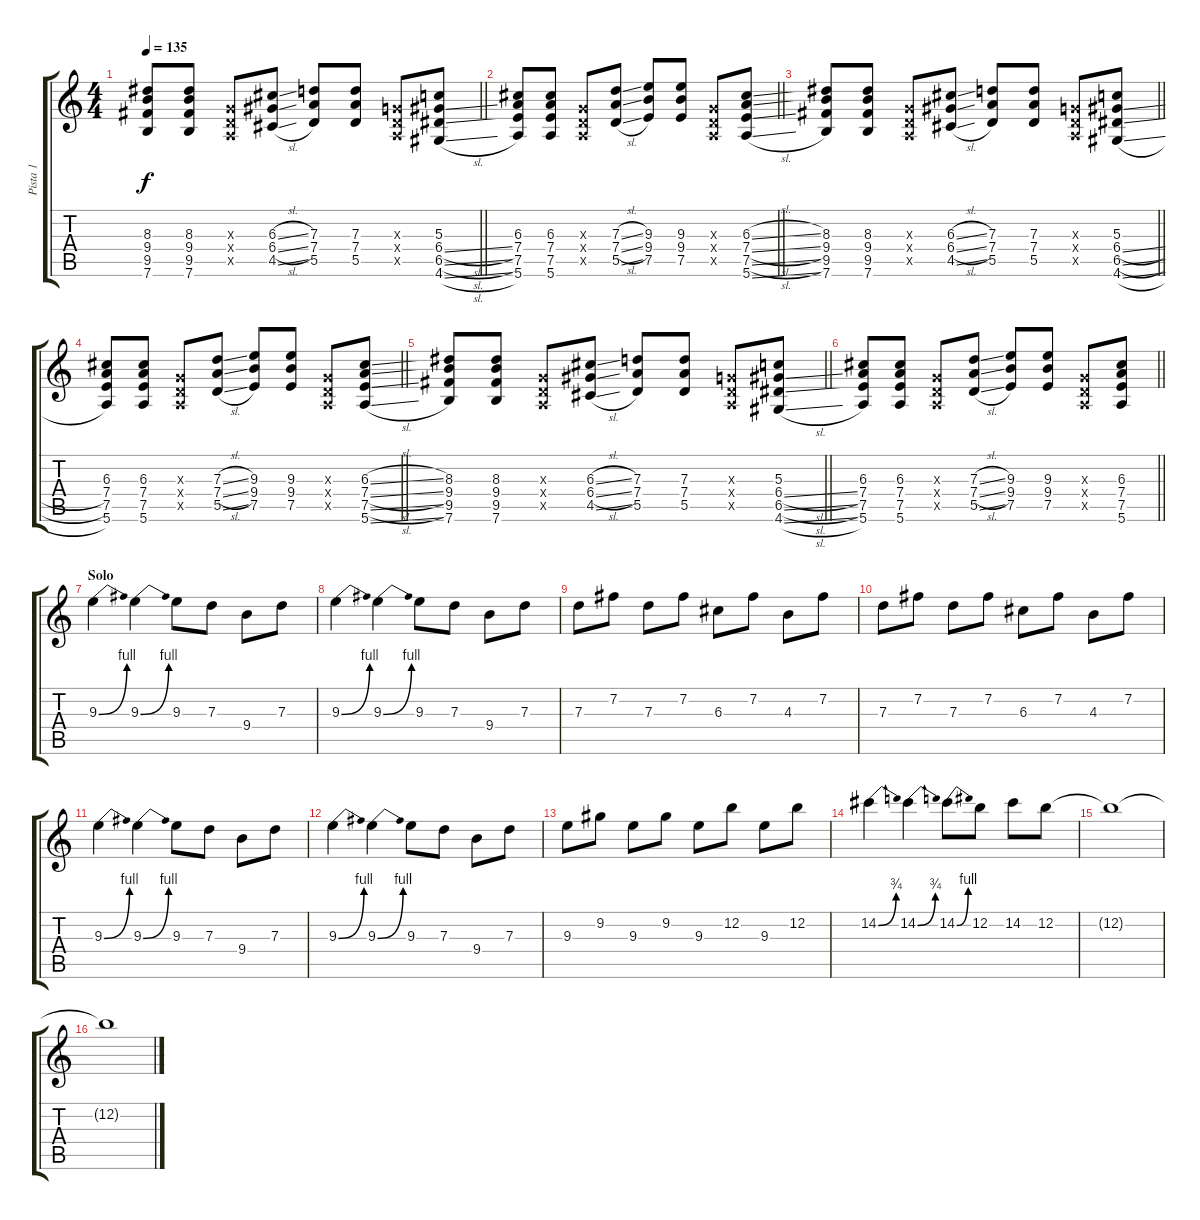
\track ("Pista 1" "Pista 1") {instrument distortionguitar}
\staff {score tabs}
\tuning (E4 B3 G3 D3 A2 E2) {hide}
\ts (4 4)
\tempo 135
\clef g2
\barLineRight lightlight
\ks c
(8.3 9.4 9.5 7.6).8{dy f} (8.3 9.4 9.5 7.6).8 (0.3{x} 0.4{x} 0.5{x}).8 (6.3{sl} 6.4{sl} 4.5{sl}).8 (7.3 7.4 5.5).8 (7.3 7.4 5.5).8 (0.3{x} 0.4{x} 0.5{x}).8 (5.3 6.4{sl} 6.5{sl} 4.6{sl}).8 |
\barLineRight lightlight
(6.3 7.4 7.5 5.6).8 (6.3 7.4 7.5 5.6).8 (0.3{x} 0.4{x} 0.5{x}).8 (7.3{sl} 7.4{sl} 5.5{sl}).8 (9.3 9.4 7.5).8 (9.3 9.4 7.5).8 (0.3{x} 0.4{x} 0.5{x}).8 (6.3{sl} 7.4{sl} 7.5{sl} 5.6{sl}).8 |
\barLineRight lightlight
(8.3 9.4 9.5 7.6).8 (8.3 9.4 9.5 7.6).8 (0.3{x} 0.4{x} 0.5{x}).8 (6.3{sl} 6.4{sl} 4.5{sl}).8 (7.3 7.4 5.5).8 (7.3 7.4 5.5).8 (0.3{x} 0.4{x} 0.5{x}).8 (5.3 6.4{sl} 6.5{sl} 4.6{sl}).8 |
\barLineRight lightlight
(6.3 7.4 7.5 5.6).8 (6.3 7.4 7.5 5.6).8 (0.3{x} 0.4{x} 0.5{x}).8 (7.3{sl} 7.4{sl} 5.5{sl}).8 (9.3 9.4 7.5).8 (9.3 9.4 7.5).8 (0.3{x} 0.4{x} 0.5{x}).8 (6.3{sl} 7.4{sl} 7.5{sl} 5.6{sl}).8 |
\barLineRight lightlight
(8.3 9.4 9.5 7.6).8 (8.3 9.4 9.5 7.6).8 (0.3{x} 0.4{x} 0.5{x}).8 (6.3{sl} 6.4{sl} 4.5{sl}).8 (7.3 7.4 5.5).8 (7.3 7.4 5.5).8 (0.3{x} 0.4{x} 0.5{x}).8 (5.3 6.4{sl} 6.5{sl} 4.6{sl}).8 |
\barLineRight lightlight
(6.3 7.4 7.5 5.6).8 (6.3 7.4 7.5 5.6).8 (0.3{x} 0.4{x} 0.5{x}).8 (7.3{sl} 7.4{sl} 5.5{sl}).8 (9.3 9.4 7.5).8 (9.3 9.4 7.5).8 (0.3{x} 0.4{x} 0.5{x}).8 (6.3 7.4 7.5 5.6).8 |
\section ("" "Solo")
9.3{be (bend 0 0 60 4)}.4 9.3{be (bend 0 0 60 4)}.4 9.3.8 7.3.8 9.4.8 7.3.8 |
9.3{be (bend 0 0 60 4)}.4 9.3{be (bend 0 0 60 4)}.4 9.3.8 7.3.8 9.4.8 7.3.8 |
7.3.8 7.2.8 7.3.8 7.2.8 6.3.8 7.2.8 4.3.8 7.2.8 |
7.3.8 7.2.8 7.3.8 7.2.8 6.3.8 7.2.8 4.3.8 7.2.8 |
9.3{be (bend 0 0 60 4)}.4 9.3{be (bend 0 0 60 4)}.4 9.3.8 7.3.8 9.4.8 7.3.8 |
9.3{be (bend 0 0 60 4)}.4 9.3{be (bend 0 0 60 4)}.4 9.3.8 7.3.8 9.4.8 7.3.8 |
9.3.8 9.2.8 9.3.8 9.2.8 9.3.8 12.2.8 9.3.8 12.2.8 |
14.2{be (bend 0 0 60 3)}.4 14.2{be (bend 0 0 60 3)}.4 14.2{be (bend 0 0 60 4)}.8 12.2.8 14.2.8 12.2.8 |
12.2{t}.1 |
12.2{t}.1
